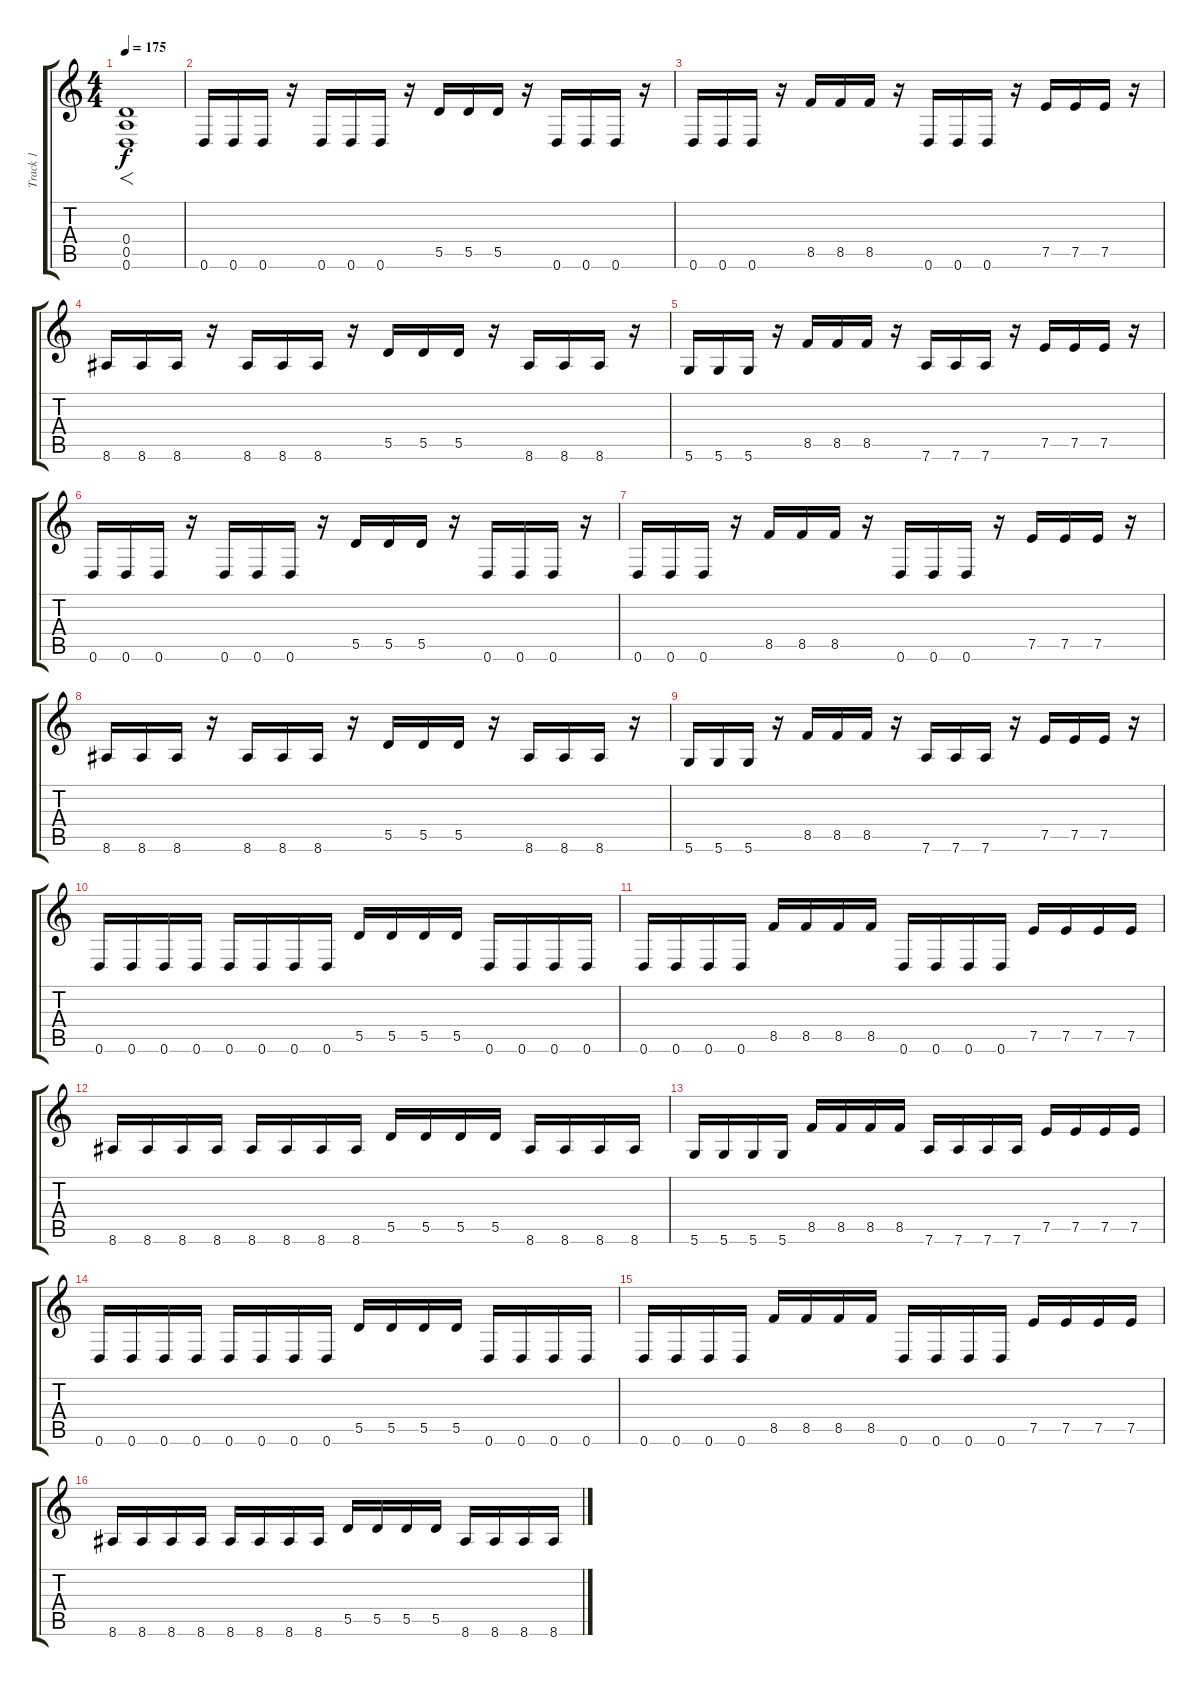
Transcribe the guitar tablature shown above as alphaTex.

\track ("Track 1" "Track 1") {instrument distortionguitar}
\staff {score tabs}
\tuning (E4 B3 G3 D3 A2 D2) {hide}
\ts (4 4)
\tempo 175
\clef g2
\ks c
(0.4 0.5 0.6).1{f dy f instrument distortionguitar} |
0.6.16 0.6.16 0.6.16 r.16 0.6.16 0.6.16 0.6.16 r.16 5.5.16 5.5.16 5.5.16 r.16 0.6.16 0.6.16 0.6.16 r.16 |
0.6.16 0.6.16 0.6.16 r.16 8.5.16 8.5.16 8.5.16 r.16 0.6.16 0.6.16 0.6.16 r.16 7.5.16 7.5.16 7.5.16 r.16 |
8.6.16 8.6.16 8.6.16 r.16 8.6.16 8.6.16 8.6.16 r.16 5.5.16 5.5.16 5.5.16 r.16 8.6.16 8.6.16 8.6.16 r.16 |
5.6.16 5.6.16 5.6.16 r.16 8.5.16 8.5.16 8.5.16 r.16 7.6.16 7.6.16 7.6.16 r.16 7.5.16 7.5.16 7.5.16 r.16 |
0.6.16 0.6.16 0.6.16 r.16 0.6.16 0.6.16 0.6.16 r.16 5.5.16 5.5.16 5.5.16 r.16 0.6.16 0.6.16 0.6.16 r.16 |
0.6.16 0.6.16 0.6.16 r.16 8.5.16 8.5.16 8.5.16 r.16 0.6.16 0.6.16 0.6.16 r.16 7.5.16 7.5.16 7.5.16 r.16 |
8.6.16 8.6.16 8.6.16 r.16 8.6.16 8.6.16 8.6.16 r.16 5.5.16 5.5.16 5.5.16 r.16 8.6.16 8.6.16 8.6.16 r.16 |
5.6.16 5.6.16 5.6.16 r.16 8.5.16 8.5.16 8.5.16 r.16 7.6.16 7.6.16 7.6.16 r.16 7.5.16 7.5.16 7.5.16 r.16 |
0.6.16 0.6.16 0.6.16 0.6.16 0.6.16 0.6.16 0.6.16 0.6.16 5.5.16 5.5.16 5.5.16 5.5.16 0.6.16 0.6.16 0.6.16 0.6.16 |
0.6.16 0.6.16 0.6.16 0.6.16 8.5.16 8.5.16 8.5.16 8.5.16 0.6.16 0.6.16 0.6.16 0.6.16 7.5.16 7.5.16 7.5.16 7.5.16 |
8.6.16 8.6.16 8.6.16 8.6.16 8.6.16 8.6.16 8.6.16 8.6.16 5.5.16 5.5.16 5.5.16 5.5.16 8.6.16 8.6.16 8.6.16 8.6.16 |
5.6.16 5.6.16 5.6.16 5.6.16 8.5.16 8.5.16 8.5.16 8.5.16 7.6.16 7.6.16 7.6.16 7.6.16 7.5.16 7.5.16 7.5.16 7.5.16 |
0.6.16 0.6.16 0.6.16 0.6.16 0.6.16 0.6.16 0.6.16 0.6.16 5.5.16 5.5.16 5.5.16 5.5.16 0.6.16 0.6.16 0.6.16 0.6.16 |
0.6.16 0.6.16 0.6.16 0.6.16 8.5.16 8.5.16 8.5.16 8.5.16 0.6.16 0.6.16 0.6.16 0.6.16 7.5.16 7.5.16 7.5.16 7.5.16 |
8.6.16 8.6.16 8.6.16 8.6.16 8.6.16 8.6.16 8.6.16 8.6.16 5.5.16 5.5.16 5.5.16 5.5.16 8.6.16 8.6.16 8.6.16 8.6.16
